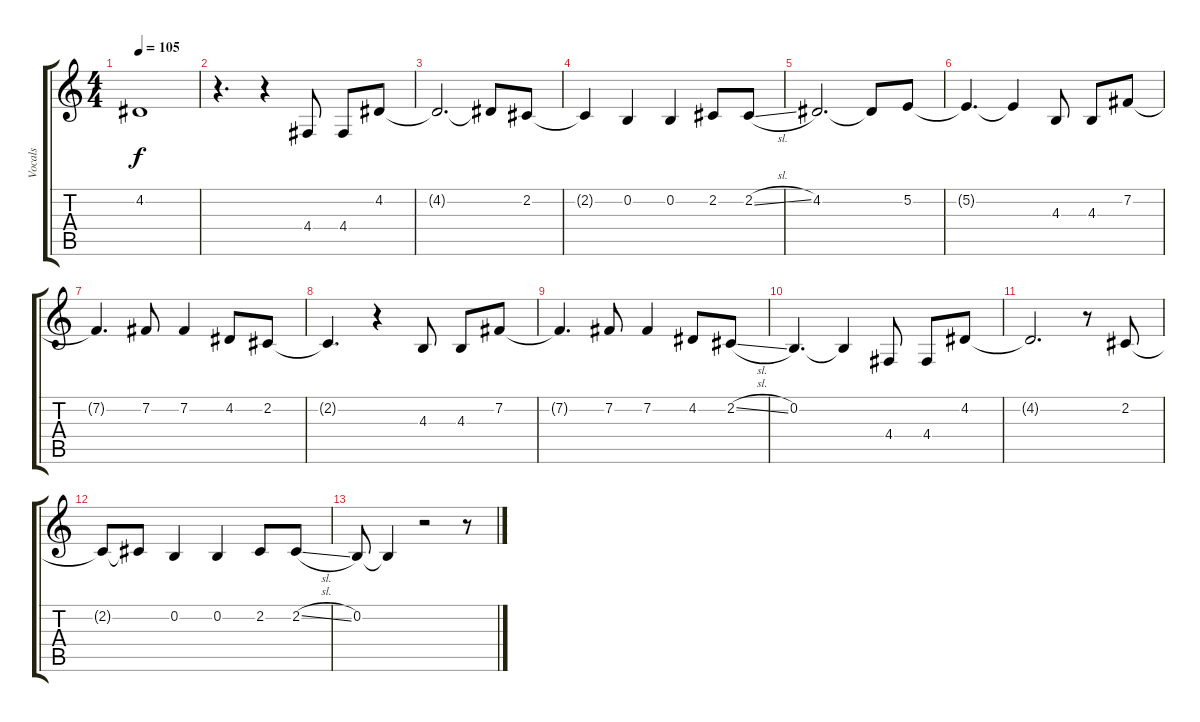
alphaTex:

\track ("Vocals" "Vocals") {instrument cello}
\staff {score tabs}
\tuning (E4 B3 G3 D3 A2 E2) {hide}
\ts (4 4)
\tempo 105
\clef g2
\ks c
4.2.1{dy f} |
r.4{d} r.4 4.4.8 4.4.8 4.2.8 |
4.2{t}.2{d} 4.2{t}.8 2.2.8 |
2.2{t}.4 0.2.4 0.2.4 2.2.8 2.2{sl}.8 |
4.2.2{d} 4.2{t}.8 5.2.8 |
5.2{t}.4{d} 5.2{t}.4 4.3.8 4.3.8 7.2.8 |
7.2{t}.4{d} 7.2.8 7.2.4 4.2.8 2.2.8 |
2.2{t}.4{d} r.4 4.3.8 4.3.8 7.2.8 |
7.2{t}.4{d} 7.2.8 7.2.4 4.2.8 2.2{sl}.8 |
0.2.4{d} 0.2{t}.4 4.4.8 4.4.8 4.2.8 |
4.2{t}.2{d} r.8 2.2.8 |
2.2{t}.8 2.2{t}.8 0.2.4 0.2.4 2.2.8 2.2{sl}.8 |
0.2.8 0.2{t}.4 r.2 r.8
